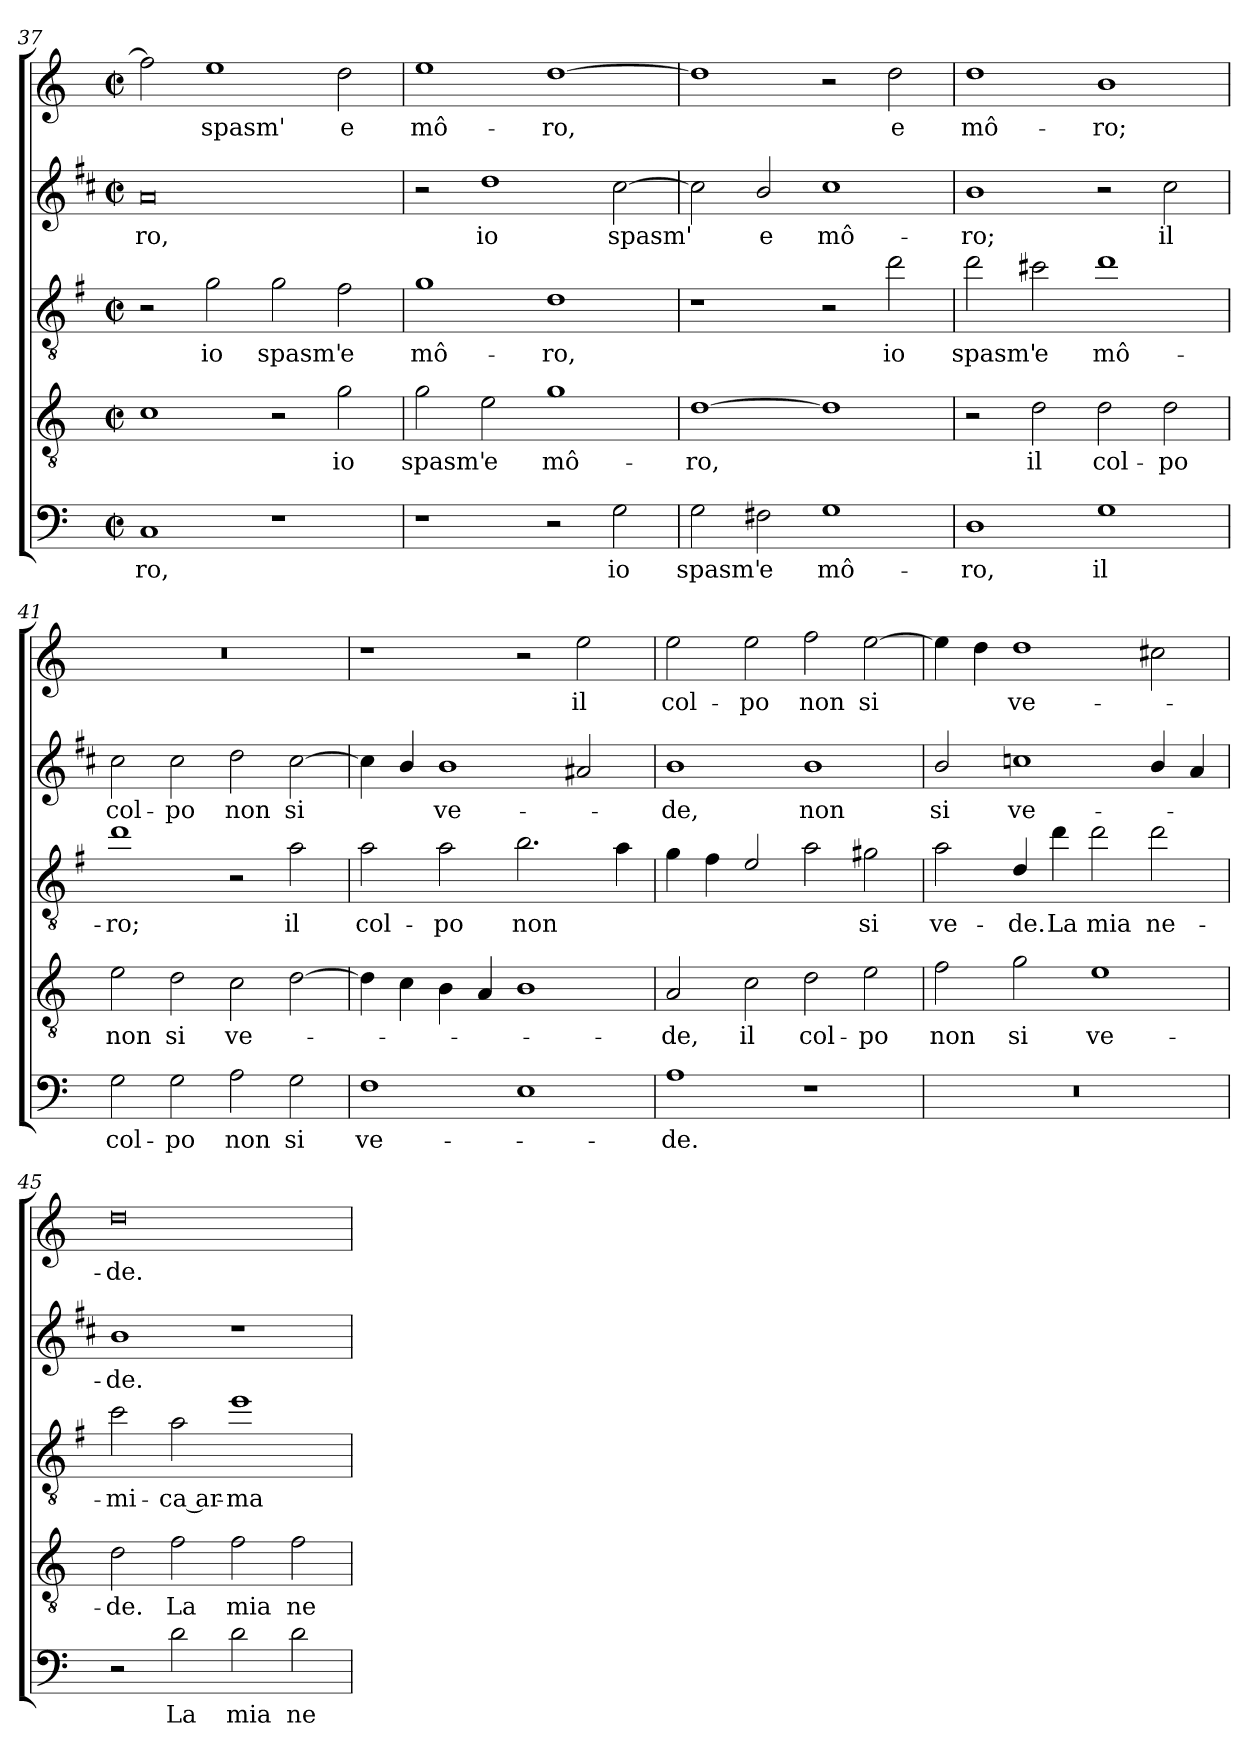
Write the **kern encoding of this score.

**kern	**text	**kern	**text	**kern	**text	**kern	**text	**kern	**text
*part5	*part5	*part4	*part4	*part3	*part3	*part2	*part2	*part1	*part1
*staff5	*staff5	*staff4	*staff4	*staff3	*staff3	*staff2	*staff2	*staff1	*staff1
*clefF4	*	*clefGv2	*	*clefGv2	*	*clefG2	*	*clefG2	*
*	*	*	*	*ITrd4c7	*	*ITrd1c2	*	*	*
*k[]	*	*k[]	*	*k[]	*	*k[]	*	*k[]	*
*M4/2	*	*M4/2	*	*M4/2	*	*M4/2	*	*M4/2	*
*met(c|)	*	*met(c|)	*	*met(c|)	*	*met(c|)	*	*met(c|)	*
=37	=37	=37	=37	=37	=37	=37	=37	=37	=37
!	!LO:LY:b	!	!	!	!	!	!LO:LY:b	!	!
1C	-ro,	1c	.	2r	.	0g	-ro,	2ff\]	.
!	!	!	!	!	!LO:LY:b	!	!	!	!LO:LY:b
.	.	.	.	2c\	io	.	.	1ee	spasm'
!	!	!	!	!	!LO:LY:b	!	!	!	!
1r	.	2r	.	2c\	spasm'	.	.	.	.
!	!	!	!LO:LY:b	!	!LO:LY:b	!	!	!	!LO:LY:b
.	.	2g\	io	2B\	e	.	.	2dd\	e
=38	=38	=38	=38	=38	=38	=38	=38	=38	=38
!	!	!	!LO:LY:b	!	!LO:LY:b	!	!	!	!LO:LY:b
1r	.	2g\	spasm'	1c	mô-	2r	.	1ee	mô-
!	!	!	!LO:LY:b	!	!	!	!LO:LY:b	!	!
.	.	2e\	e	.	.	1cc	io	.	.
!	!	!	!LO:LY:b	!	!LO:LY:b	!	!	!	!LO:LY:b
2r	.	1g	mô-	1G	-ro,	.	.	[1dd	-ro,
!	!LO:LY:b	!	!	!	!	!	!LO:LY:b	!	!
2G\	io	.	.	.	.	[2b\	spasm'	.	.
=39	=39	=39	=39	=39	=39	=39	=39	=39	=39
!	!LO:LY:b	!	!LO:LY:b	!	!	!	!	!	!
2G\	spasm'	[1d	-ro,	1r	.	2b\]	.	1dd]	.
!	!LO:LY:b	!	!	!	!	!	!LO:LY:b	!	!
2F#X\	e	.	.	.	.	2a/	e	.	.
!	!LO:LY:b	!	!	!	!	!	!LO:LY:b	!	!
1G	mô-	1d]	.	2r	.	1b	mô-	2r	.
!	!	!	!	!	!LO:LY:b	!	!	!	!LO:LY:b
.	.	.	.	2g\	io	.	.	2dd\	e
=40	=40	=40	=40	=40	=40	=40	=40	=40	=40
!	!LO:LY:b	!	!	!	!LO:LY:b	!	!LO:LY:b	!	!LO:LY:b
1D	-ro,	2r	.	2g\	spasm'	1a	-ro;	1dd	mô-
!	!	!	!LO:LY:b	!	!LO:LY:b	!	!	!	!
.	.	2d\	il	2f#X\	e	.	.	.	.
!	!LO:LY:b	!	!LO:LY:b	!	!LO:LY:b	!	!	!	!LO:LY:b
1G	il	2d\	col-	1g	mô-	2r	.	1b	-ro;
!	!	!	!LO:LY:b	!	!	!	!LO:LY:b	!	!
.	.	2d\	-po	.	.	2b\	il	.	.
=41	=41	=41	=41	=41	=41	=41	=41	=41	=41
!	!LO:LY:b	!	!LO:LY:b	!	!LO:LY:b	!	!LO:LY:b	!	!
2G\	col-	2e\	non	1g	-ro;	2b\	col-	0r	.
!	!LO:LY:b	!	!LO:LY:b	!	!	!	!LO:LY:b	!	!
2G\	-po	2d\	si	.	.	2b\	-po	.	.
!	!LO:LY:b	!	!LO:LY:b	!	!	!	!LO:LY:b	!	!
2A\	non	2c\	ve-	2r	.	2cc\	non	.	.
!	!LO:LY:b	!	!	!	!LO:LY:b	!	!LO:LY:b	!	!
2G\	si	[2d\	.	2d\	il	[2b\	si	.	.
=42	=42	=42	=42	=42	=42	=42	=42	=42	=42
!	!LO:LY:b	!	!	!	!LO:LY:b	!	!	!	!
1F	ve-	4d\]	.	2d\	col-	4b\]	.	1r	.
.	.	4c\	.	.	.	4a/	.	.	.
!	!	!	!	!	!LO:LY:b	!	!LO:LY:b	!	!
.	.	4B\	.	2d\	-po	1a	ve-	.	.
.	.	4A/	.	.	.	.	.	.	.
!	!	!	!	!	!LO:LY:b	!	!	!	!
1E	.	1B	.	2.e\	non	.	.	2r	.
!	!	!	!	!	!	!	!	!	!LO:LY:b
.	.	.	.	.	.	2g#X/	.	2ee\	il
.	.	.	.	4d\	.	.	.	.	.
!!LO:LB:g=z
=43	=43	=43	=43	=43	=43	=43	=43	=43	=43
!	!LO:LY:b	!	!LO:LY:b	!	!	!	!LO:LY:b	!	!LO:LY:b
1A	-de.	2A/	-de,	4c\	.	1a	-de,	2ee\	col-
.	.	.	.	4B\	.	.	.	.	.
!	!	!	!LO:LY:b	!	!	!	!	!	!LO:LY:b
.	.	2c\	il	2A/	.	.	.	2ee\	-po
!	!	!	!LO:LY:b	!	!	!	!LO:LY:b	!	!LO:LY:b
1r	.	2d\	col-	2d\	.	1a	non	2ff\	non
!	!	!	!LO:LY:b	!	!LO:LY:b	!	!	!	!LO:LY:b
.	.	2e\	-po	2c#X\	si	.	.	[2ee\	si
=44	=44	=44	=44	=44	=44	=44	=44	=44	=44
!	!	!	!LO:LY:b	!	!LO:LY:b	!	!LO:LY:b	!	!
0r	.	2f\	non	2d\	ve-	2a/	si	4ee\]	.
.	.	.	.	.	.	.	.	4dd\	.
!	!	!	!LO:LY:b	!	!LO:LY:b	!	!LO:LY:b	!	!LO:LY:b
.	.	2g\	si	4G/	-de.	1b-X	ve-	1dd	ve-
!	!	!	!	!	!LO:LY:b	!	!	!	!
.	.	.	.	4g\	La	.	.	.	.
!	!	!	!LO:LY:b	!	!LO:LY:b	!	!	!	!
.	.	1e	ve-	2g\	mia	.	.	.	.
!	!	!	!	!	!LO:LY:b	!	!	!	!
.	.	.	.	2g\	ne-	4a/	.	2cc#X\	.
.	.	.	.	.	.	4g/	.	.	.
=45	=45	=45	=45	=45	=45	=45	=45	=45	=45
!	!	!	!LO:LY:b	!	!LO:LY:b	!	!LO:LY:b	!	!LO:LY:b
2r	.	2d\	-de.	2f\	-mi-	1a	-de.	0dd	-de.
!	!LO:LY:b	!	!LO:LY:b	!	!LO:LY:b	!	!	!	!
2d\	La	2f\	La	2d\	-ca ar-	.	.	.	.
!	!LO:LY:b	!	!LO:LY:b	!	!LO:LY:b	!	!	!	!
2d\	mia	2f\	mia	1a	-ma-	1r	.	.	.
!	!LO:LY:b	!	!LO:LY:b	!	!	!	!	!	!
2d\	ne-	2f\	ne-	.	.	.	.	.	.
=	=	=	=	=	=	=	=	=	=
*-	*-	*-	*-	*-	*-	*-	*-	*-	*-
